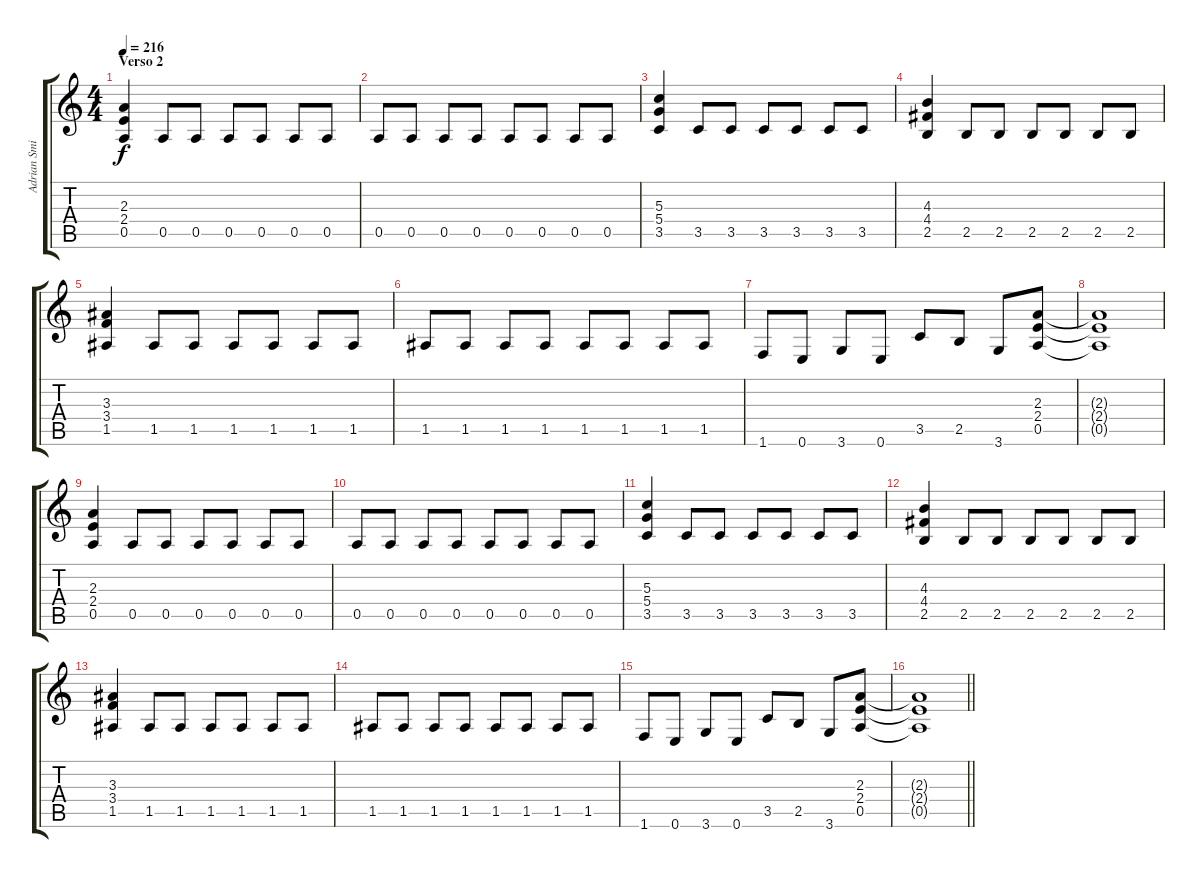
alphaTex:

\track ("Adrian Smith" "Adrian Smi") {instrument distortionguitar}
\staff {score tabs}
\tuning (E4 B3 G3 D3 A2 E2) {hide}
\ts (4 4)
\section ("" "Verso 2")
\tempo 216
\clef g2
\ks c
(2.3 2.4 0.5).4{dy f} 0.5.8 0.5.8 0.5.8 0.5.8 0.5.8 0.5.8 |
0.5.8 0.5.8 0.5.8 0.5.8 0.5.8 0.5.8 0.5.8 0.5.8 |
(5.3 5.4 3.5).4 3.5.8 3.5.8 3.5.8 3.5.8 3.5.8 3.5.8 |
(4.3 4.4 2.5).4 2.5.8 2.5.8 2.5.8 2.5.8 2.5.8 2.5.8 |
(3.3 3.4 1.5).4 1.5.8 1.5.8 1.5.8 1.5.8 1.5.8 1.5.8 |
1.5.8 1.5.8 1.5.8 1.5.8 1.5.8 1.5.8 1.5.8 1.5.8 |
1.6.8 0.6.8 3.6.8 0.6.8 3.5.8 2.5.8 3.6.8 (2.3 2.4 0.5).8 |
(2.3{t} 2.4{t} 0.5{t}).1 |
(2.3 2.4 0.5).4 0.5.8 0.5.8 0.5.8 0.5.8 0.5.8 0.5.8 |
0.5.8 0.5.8 0.5.8 0.5.8 0.5.8 0.5.8 0.5.8 0.5.8 |
(5.3 5.4 3.5).4 3.5.8 3.5.8 3.5.8 3.5.8 3.5.8 3.5.8 |
(4.3 4.4 2.5).4 2.5.8 2.5.8 2.5.8 2.5.8 2.5.8 2.5.8 |
(3.3 3.4 1.5).4 1.5.8 1.5.8 1.5.8 1.5.8 1.5.8 1.5.8 |
1.5.8 1.5.8 1.5.8 1.5.8 1.5.8 1.5.8 1.5.8 1.5.8 |
1.6.8 0.6.8 3.6.8 0.6.8 3.5.8 2.5.8 3.6.8 (2.3 2.4 0.5).8 |
\barLineRight lightlight
(2.3{t} 2.4{t} 0.5{t}).1
